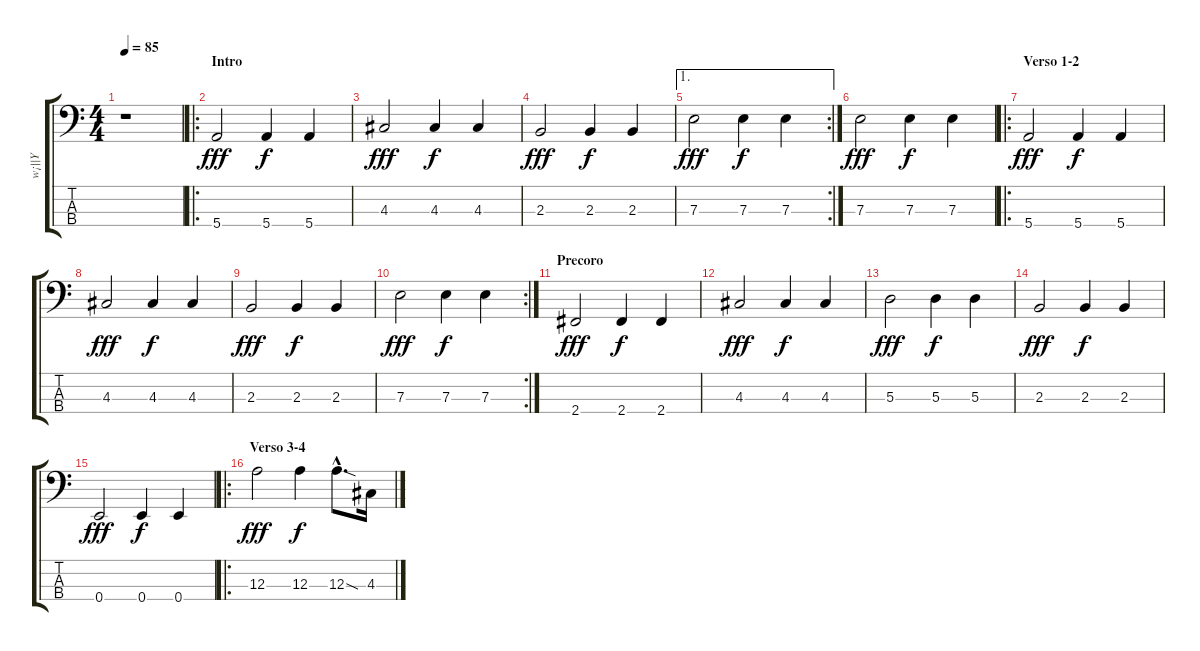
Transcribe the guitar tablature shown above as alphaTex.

\track ("w¡||Y" "w¡||Y") {instrument electricbassfinger}
\staff {score tabs}
\tuning (G2 D2 A1 E1) {hide}
\ts (4 4)
\tempo 85
\clef f4
\ks c
r.1{dy fff instrument electricbassfinger} |
\ro
\section ("" "Intro")
5.4.2 5.4.4{dy f} 5.4.4 |
4.3.2{dy fff} 4.3.4{dy f} 4.3.4 |
2.3.2{dy fff} 2.3.4{dy f} 2.3.4 |
\ae 1
\rc 2
7.3.2{dy fff} 7.3.4{dy f} 7.3.4 |
7.3.2{dy fff} 7.3.4{dy f} 7.3.4 |
\ro
\section ("" "Verso 1-2")
5.4.2{dy fff} 5.4.4{dy f} 5.4.4 |
4.3.2{dy fff} 4.3.4{dy f} 4.3.4 |
2.3.2{dy fff} 2.3.4{dy f} 2.3.4 |
\rc 2
7.3.2{dy fff} 7.3.4{dy f} 7.3.4 |
\section ("" "Precoro")
2.4.2{dy fff} 2.4.4{dy f} 2.4.4 |
4.3.2{dy fff} 4.3.4{dy f} 4.3.4 |
5.3.2{dy fff} 5.3.4{dy f} 5.3.4 |
2.3.2{dy fff} 2.3.4{dy f} 2.3.4 |
0.4.2{dy fff} 0.4.4{dy f} 0.4.4 |
\ro
\section ("" "Verso 3-4")
12.3.2{dy fff} 12.3.4{dy f} 12.3{sod hac}.8{d} 4.3.16
